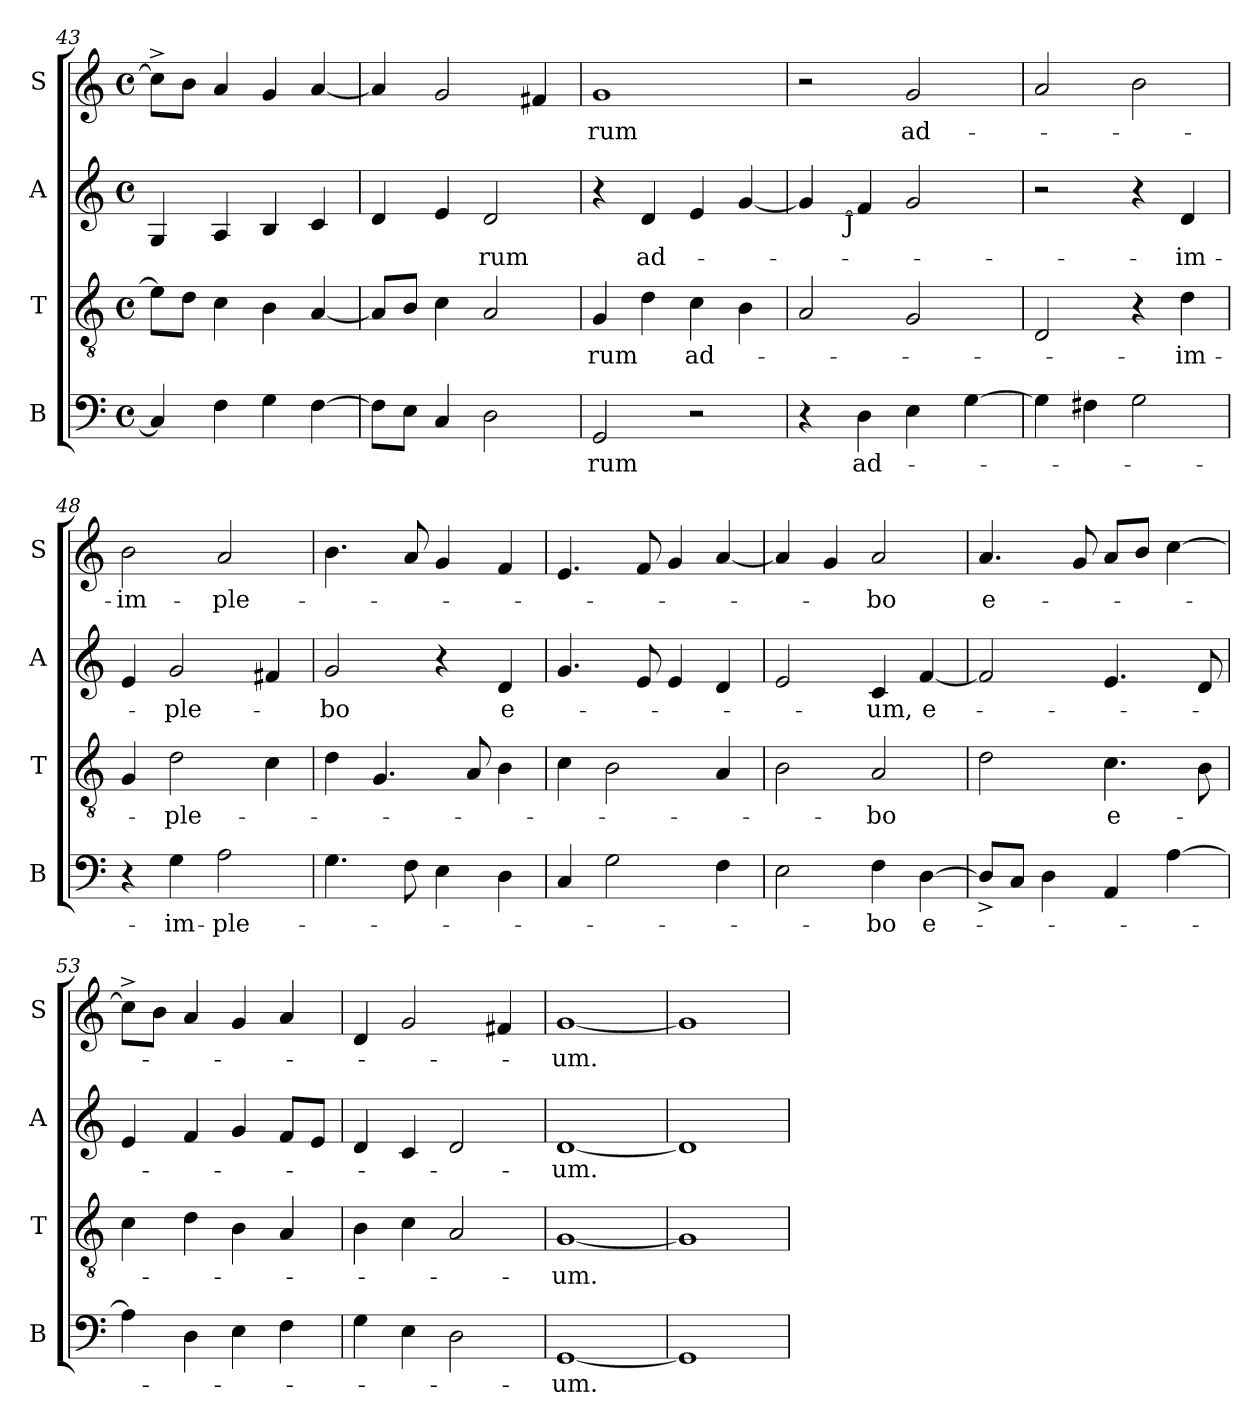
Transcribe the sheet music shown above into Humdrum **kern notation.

**kern	**text	**kern	**text	**kern	**text	**kern	**text
*part4	*part4	*part3	*part3	*part2	*part2	*part1	*part1
*staff4	*staff4	*staff3	*staff3	*staff2	*staff2	*staff1	*staff1
*I"B	*	*I"T	*	*I"A	*	*I"S	*
*I'B	*	*I'T	*	*I'A	*	*I'S	*
!!LO:PB:g=z
*clefF4	*	*clefGv2	*	*clefG2	*	*clefG2	*
*k[]	*	*k[]	*	*k[]	*	*k[]	*
*C:	*	*C:	*	*C:	*	*C:	*
*M4/4	*	*M4/4	*	*M4/4	*	*M4/4	*
*met(c)	*	*met(c)	*	*met(c)	*	*met(c)	*
=43	=43	=43	=43	=43	=43	=43	=43
4C/]	.	8e\L]	.	4G/	.	8cc^>\L]	.
.	.	8d\J	.	.	.	8b\J	.
4F\	.	4c\	.	4A/	.	4a/	.
4G\	.	4B\	.	4B/	.	4g/	.
[>4F\	.	[<4A/	.	4c/	.	[<4a/	.
=44	=44	=44	=44	=44	=44	=44	=44
8F\L]	.	8A/L]	.	4d/	.	4a/]	.
8E\J	.	8B/J	.	.	.	.	.
4C/	.	4c\	.	4e/	.	2g/	.
!	!	!	!	!	!LO:LY:b	!	!
2D\	.	2A/	.	2d/	-rum	.	.
.	.	.	.	.	.	4f#/	.
=45	=45	=45	=45	=45	=45	=45	=45
!	!LO:LY:b	!	!LO:LY:b	!	!	!	!LO:LY:b
2GG/	-rum	4G/	-rum	4r	.	1g	-rum
!	!	!	!	!	!LO:LY:b	!	!
.	.	4d\	.	4d/	ad-	.	.
!	!	!	!LO:LY:b	!	!	!	!
2r	.	4c\	ad-	4e/	.	.	.
.	.	4B\	.	[<4g/	.	.	.
=46	=46	=46	=46	=46	=46	=46	=46
*	*	*	*	*^	*	*	*
4r	.	2A/	.	4g/]	8..ryy	.	2r	.
!	!	!	!	!	!LO:TX:b:t=Ĵ	!	!	!
.	.	.	.	.	2ryy	.	.	.
!	!LO:LY:b	!	!	!	!	!	!	!
4D\	ad-	.	.	4f/	.	.	.	.
!	!	!	!	!	!	!	!	!LO:LY:b
4E\	.	2G/	.	2g/	.	.	2g/	ad-
.	.	.	.	.	4ryy	.	.	.
[>4G\	.	.	.	.	.	.	.	.
.	.	.	.	.	32ryy	.	.	.
*	*	*	*	*v	*v	*	*	*
=47	=47	=47	=47	=47	=47	=47	=47
4G\]	.	2D/	.	2r	.	2a/	.
4F#\	.	.	.	.	.	.	.
2G\	.	4r	.	4r	.	2b\	.
!	!	!	!LO:LY:b	!	!LO:LY:b	!	!
.	.	4d\	-im-	4d/	-im-	.	.
=48	=48	=48	=48	=48	=48	=48	=48
!	!	!	!	!	!	!	!LO:LY:b
4r	.	4G/	.	4e/	.	2b\	-im-
!	!LO:LY:b	!	!LO:LY:b	!	!LO:LY:b	!	!
4G\	-im-	2d\	-ple-	2g/	-ple-	.	.
!	!LO:LY:b:rj	!	!	!	!	!	!LO:LY:b
2A\	-ple-	.	.	.	.	2a/	-ple-
.	.	4c\	.	4f#/	.	.	.
=49	=49	=49	=49	=49	=49	=49	=49
!	!	!	!	!	!LO:LY:b	!	!
4.G\	.	4d\	.	2g/	-bo	4.b\	.
.	.	4.G/	.	.	.	.	.
8F\	.	.	.	.	.	8a/	.
4E\	.	.	.	4r	.	4g/	.
.	.	8A/	.	.	.	.	.
!	!	!	!	!	!LO:LY:b	!	!
4D\	.	4B\	.	4d/	e-	4f/	.
!!LO:LB:g=z
=50	=50	=50	=50	=50	=50	=50	=50
4C/	.	4c\	.	4.g/	.	4.e/	.
2G\	.	2B\	.	.	.	.	.
.	.	.	.	8e/	.	8f/	.
.	.	.	.	4e/	.	4g/	.
4F\	.	4A/	.	4d/	.	[<4a/	.
=51	=51	=51	=51	=51	=51	=51	=51
2E\	.	2B\	.	2e/	.	4a/]	.
.	.	.	.	.	.	4g/	.
!	!LO:LY:b	!	!LO:LY:b	!	!LO:LY:b	!	!LO:LY:b
4F\	-bo	2A/	-bo	4c/	-um,	2a/	-bo
!	!LO:LY:b	!	!	!	!LO:LY:b	!	!
[>4D\	e-	.	.	[<4f/	e-	.	.
=52	=52	=52	=52	=52	=52	=52	=52
!	!	!	!	!	!	!	!LO:LY:b
8D^</L]	.	2d\	.	2f/]	.	4.a/	e-
8C/J	.	.	.	.	.	.	.
4D\	.	.	.	.	.	.	.
.	.	.	.	.	.	8g/	.
!	!	!	!LO:LY:b	!	!	!	!
4AA/	.	4.c\	e-	4.e/	.	8a/L	.
.	.	.	.	.	.	8b/J	.
[>4A\	.	.	.	.	.	[>4cc\	.
.	.	8B\	.	8d/	.	.	.
=53	=53	=53	=53	=53	=53	=53	=53
4A\]	.	4c\	.	4e/	.	8cc^>\L]	.
.	.	.	.	.	.	8b\J	.
4D\	.	4d\	.	4f/	.	4a/	.
4E\	.	4B\	.	4g/	.	4g/	.
4F\	.	4A/	.	8f/L	.	4a/	.
.	.	.	.	8e/J	.	.	.
=54	=54	=54	=54	=54	=54	=54	=54
4G\	.	4B\	.	4d/	.	4d/	.
4E\	.	4c\	.	4c/	.	2g/	.
2D\	.	2A/	.	2d/	.	.	.
.	.	.	.	.	.	4f#/	.
=55	=55	=55	=55	=55	=55	=55	=55
!	!LO:LY:b	!	!LO:LY:b	!	!LO:LY:b	!	!LO:LY:b
[<1GG	-um.	[<1G	-um.	[<1d	-um.	[<1g	-um.
=56	=56	=56	=56	=56	=56	=56	=56
1GG]	.	1G]	.	1d]	.	1g]	.
=	=	=	=	=	=	=	=
*-	*-	*-	*-	*-	*-	*-	*-
